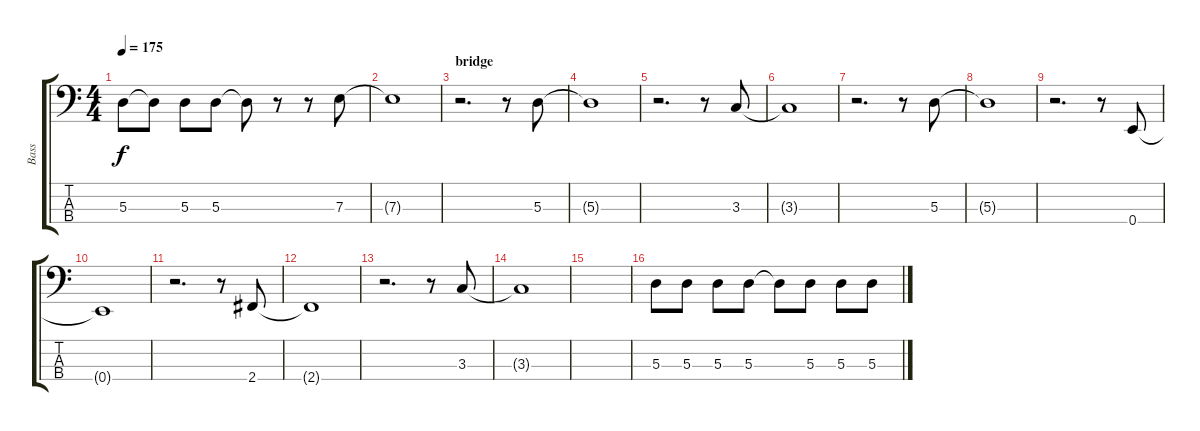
\track ("Bass" "Bass") {instrument electricbassfinger}
\staff {score tabs}
\tuning (G2 D2 A1 E1) {hide}
\ts (4 4)
\tempo 175
\clef f4
\ks c
5.3.8{dy f} 5.3{t}.8 5.3.8 5.3.8 5.3{t}.8 r.8 r.8 7.3.8 |
7.3{t}.1 |
\section ("" "bridge")
r.2{d} r.8 5.3.8 |
5.3{t}.1 |
r.2{d} r.8 3.3.8 |
3.3{t}.1 |
r.2{d} r.8 5.3.8 |
5.3{t}.1 |
r.2{d} r.8 0.4.8 |
0.4{t}.1 |
r.2{d} r.8 2.4.8 |
2.4{t}.1 |
r.2{d} r.8 3.3.8 |
3.3{t}.1 |
|
5.3.8 5.3.8 5.3.8 5.3.8 5.3{t}.8 5.3.8 5.3.8 5.3.8
